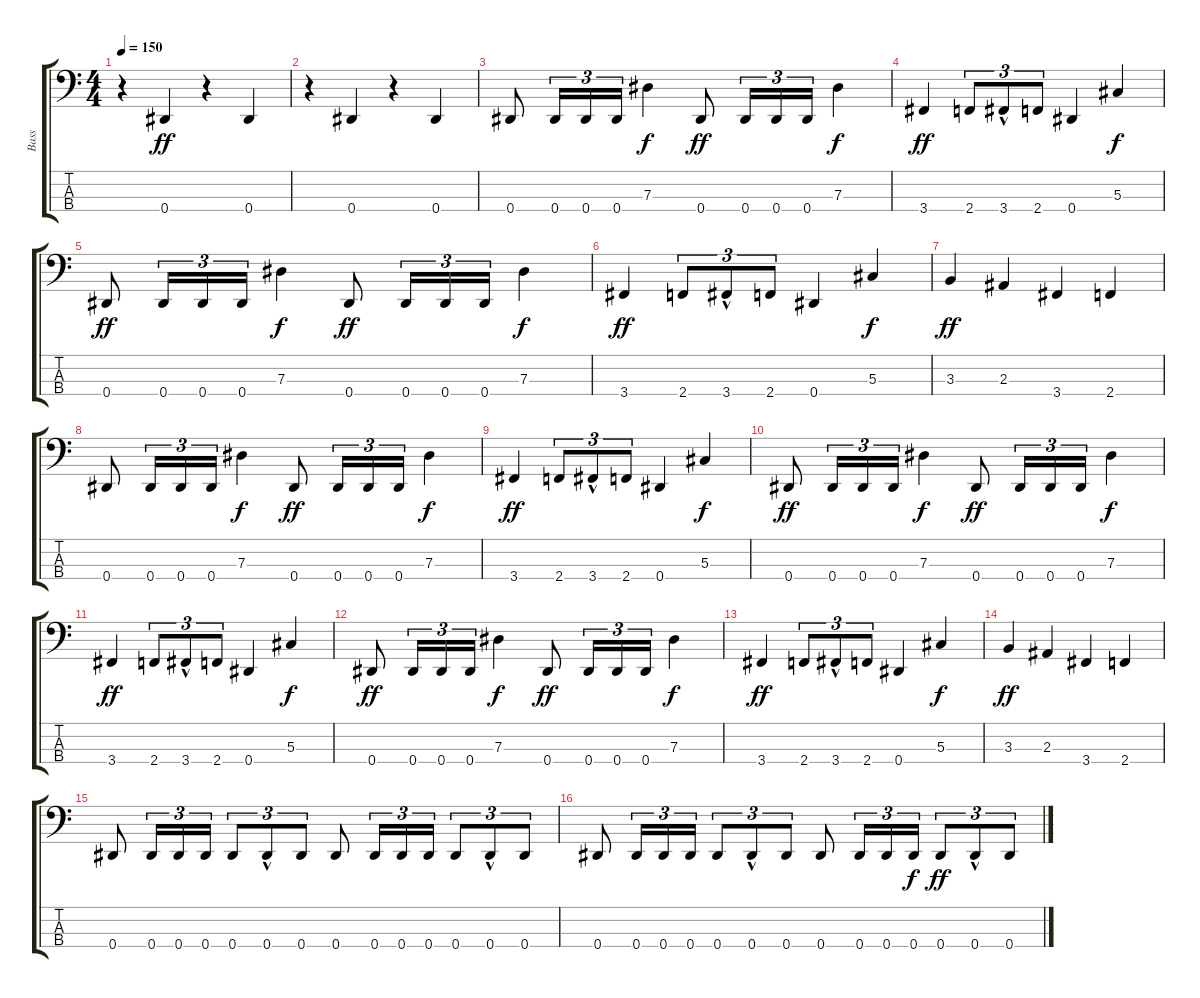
\track ("Bass" "Bass") {instrument electricbassfinger}
\staff {score tabs}
\tuning (Gb2 Db2 Ab1 Eb1) {hide}
\ts (4 4)
\tempo 150
\clef f4
\ks c
r.4{dy ff instrument electricbassfinger} 0.4.4 r.4 0.4.4 |
r.4 0.4.4 r.4 0.4.4 |
0.4.8 0.4.16{tu (3 2)} 0.4.16{tu (3 2)} 0.4.16{tu (3 2)} 7.3.4{dy f} 0.4.8{dy ff} 0.4.16{tu (3 2)} 0.4.16{tu (3 2)} 0.4.16{tu (3 2)} 7.3.4{dy f} |
3.4.4{dy ff} 2.4.8{tu (3 2)} 3.4{hac}.8{tu (3 2)} 2.4.8{tu (3 2)} 0.4.4 5.3.4{dy f} |
0.4.8{dy ff} 0.4.16{tu (3 2)} 0.4.16{tu (3 2)} 0.4.16{tu (3 2)} 7.3.4{dy f} 0.4.8{dy ff} 0.4.16{tu (3 2)} 0.4.16{tu (3 2)} 0.4.16{tu (3 2)} 7.3.4{dy f} |
3.4.4{dy ff} 2.4.8{tu (3 2)} 3.4{hac}.8{tu (3 2)} 2.4.8{tu (3 2)} 0.4.4 5.3.4{dy f} |
3.3.4{dy ff} 2.3.4 3.4.4 2.4.4 |
0.4.8 0.4.16{tu (3 2)} 0.4.16{tu (3 2)} 0.4.16{tu (3 2)} 7.3.4{dy f} 0.4.8{dy ff} 0.4.16{tu (3 2)} 0.4.16{tu (3 2)} 0.4.16{tu (3 2)} 7.3.4{dy f} |
3.4.4{dy ff} 2.4.8{tu (3 2)} 3.4{hac}.8{tu (3 2)} 2.4.8{tu (3 2)} 0.4.4 5.3.4{dy f} |
0.4.8{dy ff} 0.4.16{tu (3 2)} 0.4.16{tu (3 2)} 0.4.16{tu (3 2)} 7.3.4{dy f} 0.4.8{dy ff} 0.4.16{tu (3 2)} 0.4.16{tu (3 2)} 0.4.16{tu (3 2)} 7.3.4{dy f} |
3.4.4{dy ff} 2.4.8{tu (3 2)} 3.4{hac}.8{tu (3 2)} 2.4.8{tu (3 2)} 0.4.4 5.3.4{dy f} |
0.4.8{dy ff} 0.4.16{tu (3 2)} 0.4.16{tu (3 2)} 0.4.16{tu (3 2)} 7.3.4{dy f} 0.4.8{dy ff} 0.4.16{tu (3 2)} 0.4.16{tu (3 2)} 0.4.16{tu (3 2)} 7.3.4{dy f} |
3.4.4{dy ff} 2.4.8{tu (3 2)} 3.4{hac}.8{tu (3 2)} 2.4.8{tu (3 2)} 0.4.4 5.3.4{dy f} |
3.3.4{dy ff} 2.3.4 3.4.4 2.4.4 |
0.4.8 0.4.16{tu (3 2)} 0.4.16{tu (3 2)} 0.4.16{tu (3 2)} 0.4.8{tu (3 2)} 0.4{hac}.8{tu (3 2)} 0.4.8{tu (3 2)} 0.4.8 0.4.16{tu (3 2)} 0.4.16{tu (3 2)} 0.4.16{tu (3 2)} 0.4.8{tu (3 2)} 0.4{hac}.8{tu (3 2)} 0.4.8{tu (3 2)} |
0.4.8 0.4.16{tu (3 2)} 0.4.16{tu (3 2)} 0.4.16{tu (3 2)} 0.4.8{tu (3 2)} 0.4{hac}.8{tu (3 2)} 0.4.8{tu (3 2)} 0.4.8 0.4.16{tu (3 2)} 0.4.16{tu (3 2)} 0.4.16{tu (3 2) dy f} 0.4.8{tu (3 2) dy ff} 0.4{hac}.8{tu (3 2)} 0.4.8{tu (3 2)}
